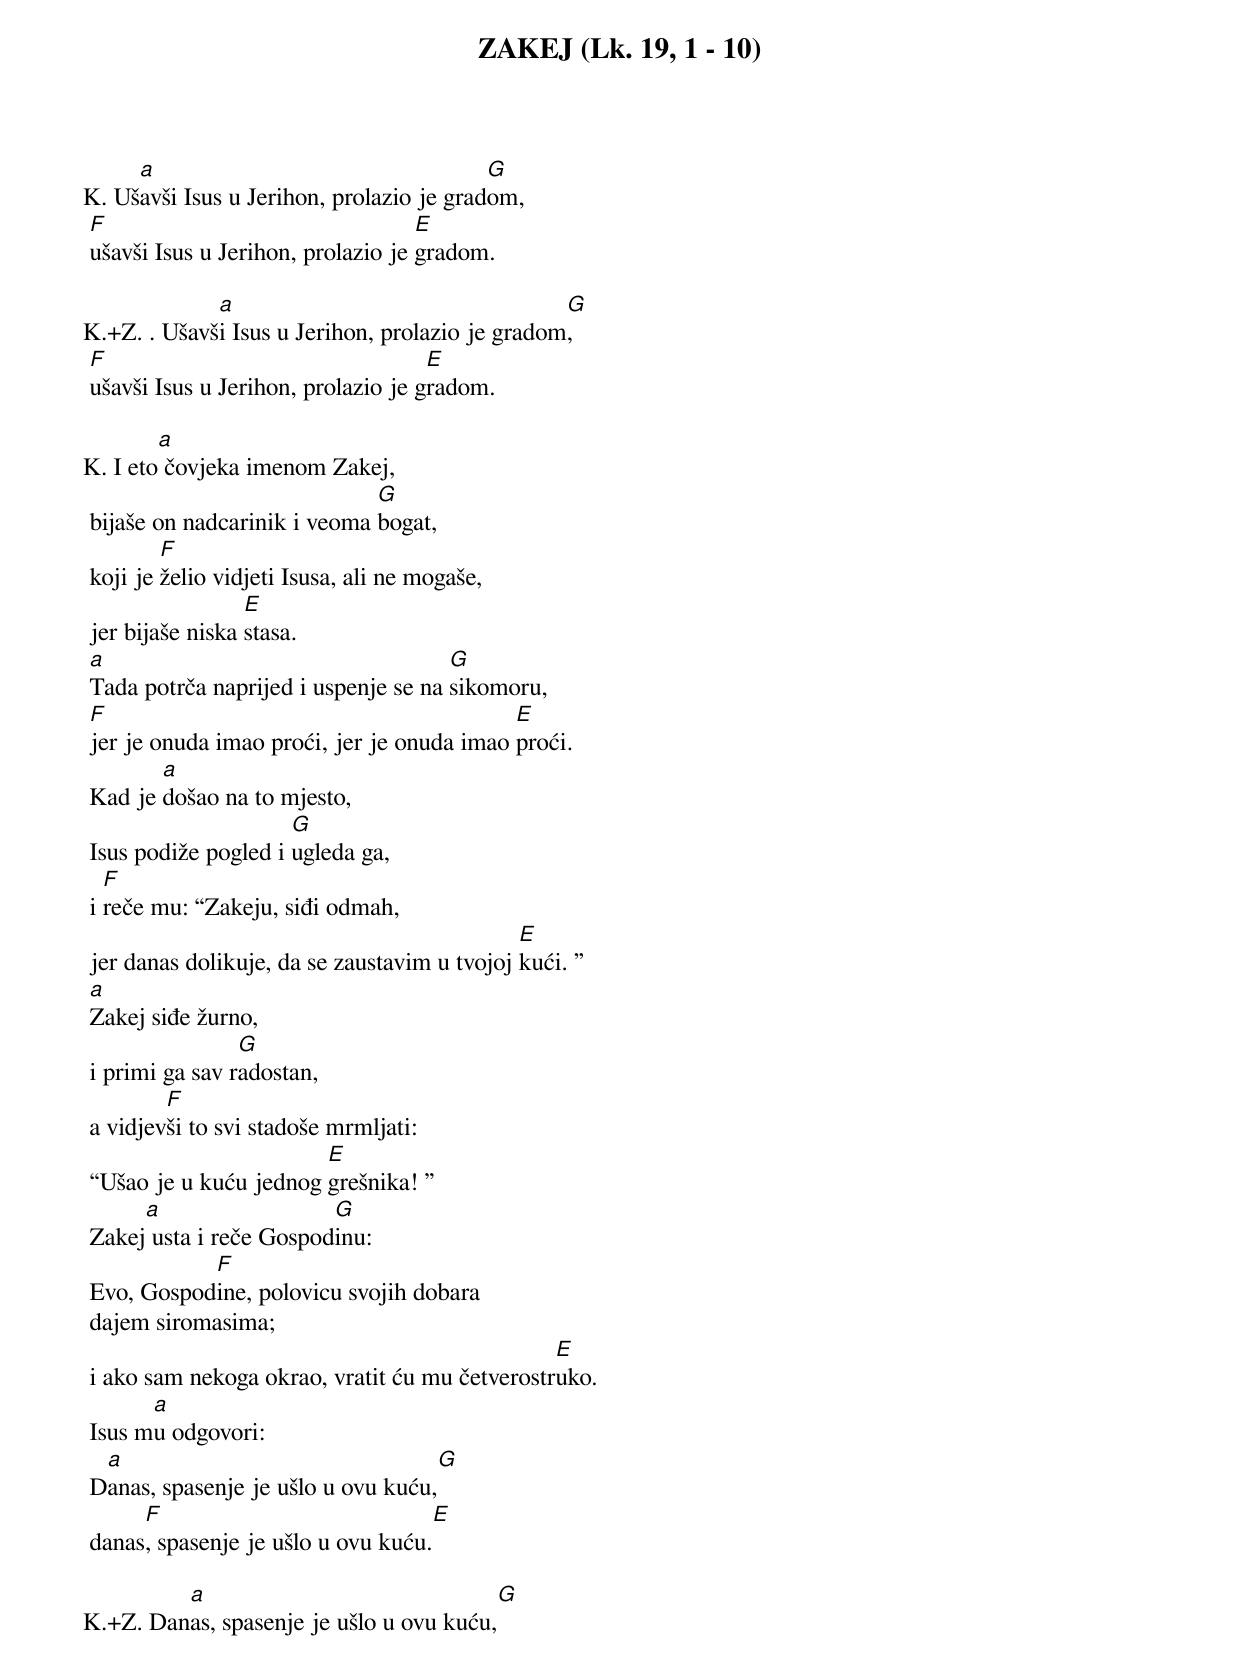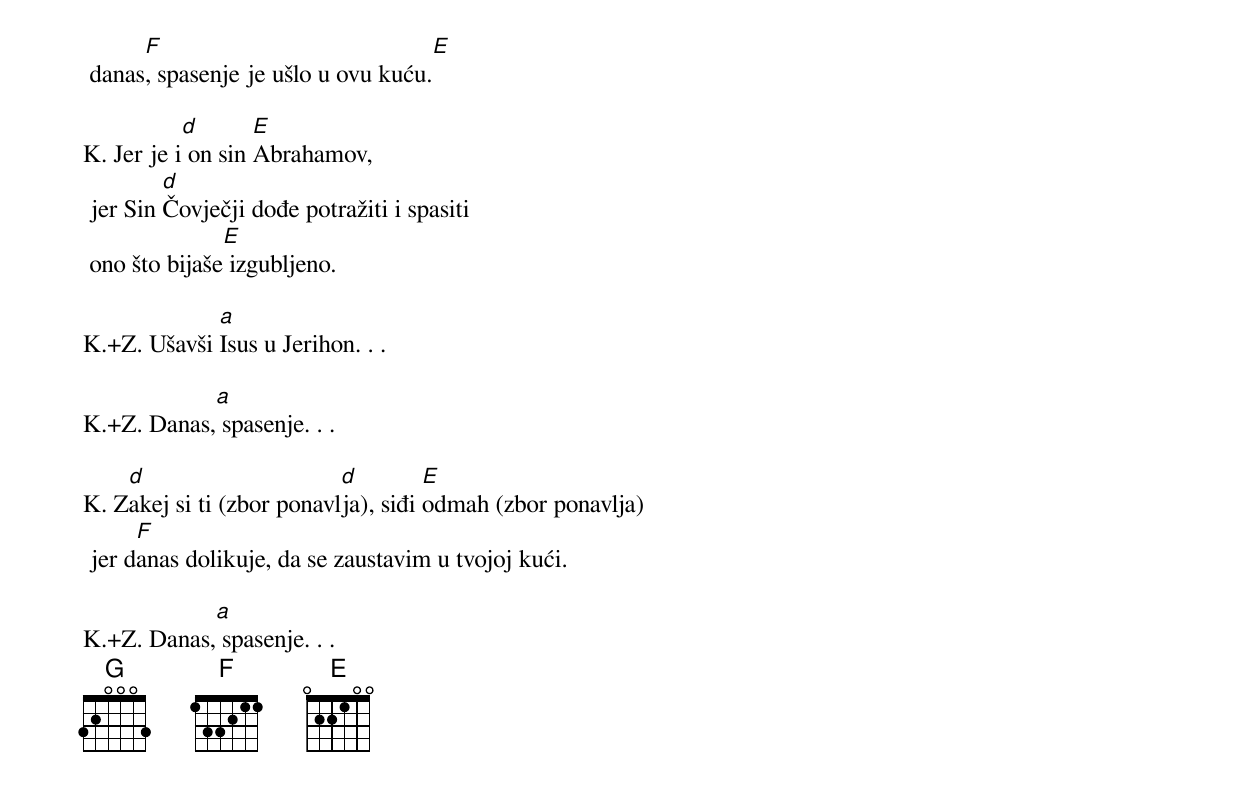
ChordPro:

{title: ZAKEJ (Lk. 19, 1 - 10)}

K.	Uš[a]avši Isus u Jerihon, prolazio je grad[G]om,
	[F]ušavši Isus u Jerihon, prolazio je [E]gradom.

K.+Z.	. Ušavš[a]i Isus u Jerihon, prolazio je gradom[G],
	[F]ušavši Isus u Jerihon, prolazio je g[E]radom.

K.	I eto[a] čovjeka imenom Zakej,
	bijaše on nadcarinik i veoma [G]bogat,
	koji je [F]želio vidjeti Isusa, ali ne mogaše,
	jer bijaše niska [E]stasa.
	[a]Tada potrča naprijed i uspenje se na [G]sikomoru,
	[F]jer je onuda imao proći, jer je onuda imao [E]proći.
	Kad je [a]došao na to mjesto,
	Isus podiže pogled i [G]ugleda ga,
	i [F]reče mu: “Zakeju, siđi odmah,
	jer danas dolikuje, da se zaustavim u tvojoj [E]kući. ”
	[a]Zakej siđe žurno,
	i primi ga sav r[G]adostan,
	a vidjev[F]ši to svi stadoše mrmljati:
	“Ušao je u kuću jednog [E]grešnika! ”
	Zakej[a] usta i reče Gospod[G]inu:
	Evo, Gospod[F]ine, polovicu svojih dobara
	dajem siromasima;
	i ako sam nekoga okrao, vratit ću mu četverostr[E]uko.
	Isus m[a]u odgovori:
	D[a]anas, spasenje je ušlo u ovu kuću,[G]
	danas[F], spasenje je ušlo u ovu kuću.[E]

K.+Z.	Dan[a]as, spasenje je ušlo u ovu kuću,[G]
	danas[F], spasenje je ušlo u ovu kuću.[E]

K.	Jer je i[d] on sin [E]Abrahamov,
	jer Sin [d]Čovječji dođe potražiti i spasiti
	ono što bijaše[E] izgubljeno.

K.+Z.	Ušavši [a]Isus u Jerihon. . .

K.+Z.	Danas,[a] spasenje. . .

K.	Z[d]akej si ti (zbor ponavl[d]ja), siđi [E]odmah (zbor ponavlja)
	jer d[F]anas dolikuje, da se zaustavim u tvojoj kući.

K.+Z.	Danas,[a] spasenje. . .
